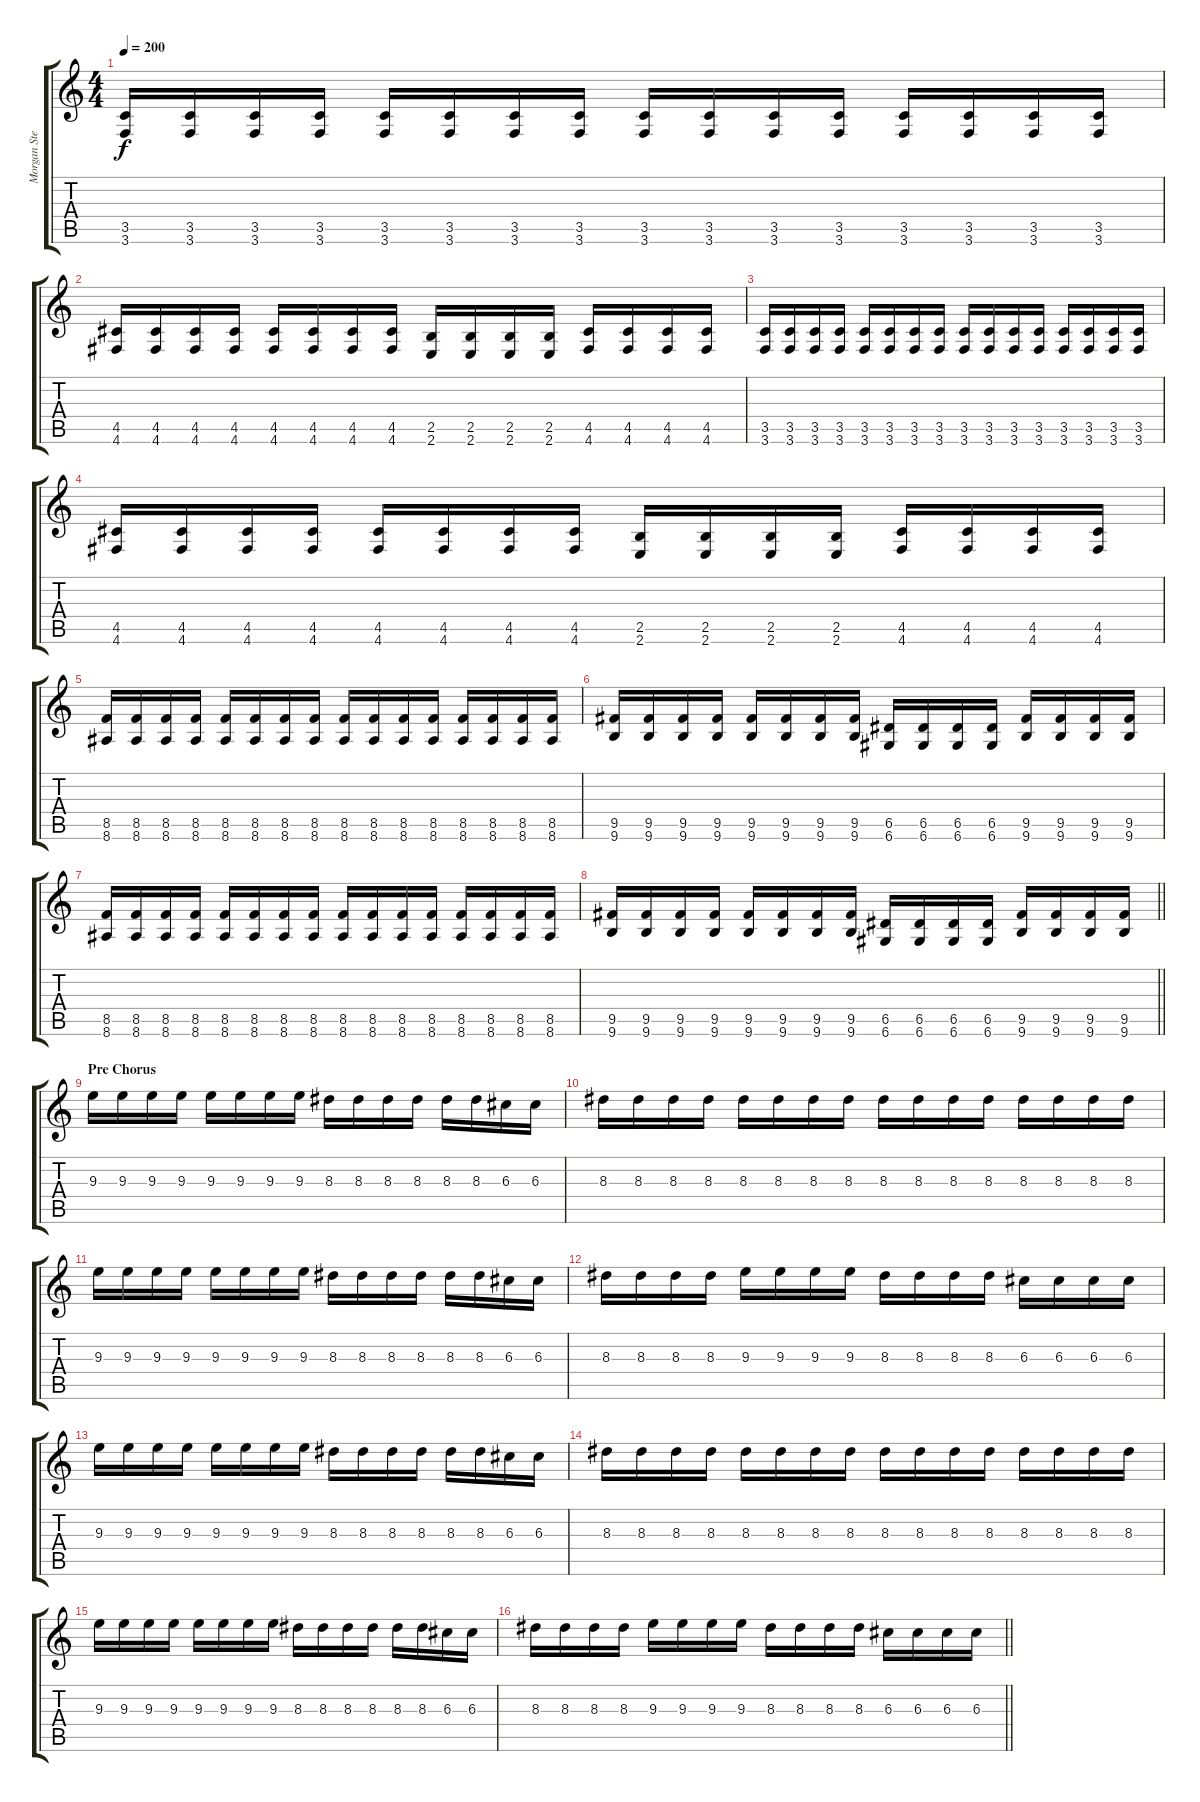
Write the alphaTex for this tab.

\track ("Morgan Steinmeyer Håkansson " "Morgan Ste") {instrument distortionguitar}
\staff {score tabs}
\tuning (E4 B3 G3 D3 A2 D2) {hide}
\ts (4 4)
\tempo 200
\clef g2
\ks c
(3.5 3.6).16{dy f} (3.5 3.6).16 (3.5 3.6).16 (3.5 3.6).16 (3.5 3.6).16 (3.5 3.6).16 (3.5 3.6).16 (3.5 3.6).16 (3.5 3.6).16 (3.5 3.6).16 (3.5 3.6).16 (3.5 3.6).16 (3.5 3.6).16 (3.5 3.6).16 (3.5 3.6).16 (3.5 3.6).16 |
(4.5 4.6).16 (4.5 4.6).16 (4.5 4.6).16 (4.5 4.6).16 (4.5 4.6).16 (4.5 4.6).16 (4.5 4.6).16 (4.5 4.6).16 (2.5 2.6).16 (2.5 2.6).16 (2.5 2.6).16 (2.5 2.6).16 (4.5 4.6).16 (4.5 4.6).16 (4.5 4.6).16 (4.5 4.6).16 |
(3.5 3.6).16 (3.5 3.6).16 (3.5 3.6).16 (3.5 3.6).16 (3.5 3.6).16 (3.5 3.6).16 (3.5 3.6).16 (3.5 3.6).16 (3.5 3.6).16 (3.5 3.6).16 (3.5 3.6).16 (3.5 3.6).16 (3.5 3.6).16 (3.5 3.6).16 (3.5 3.6).16 (3.5 3.6).16 |
(4.5 4.6).16 (4.5 4.6).16 (4.5 4.6).16 (4.5 4.6).16 (4.5 4.6).16 (4.5 4.6).16 (4.5 4.6).16 (4.5 4.6).16 (2.5 2.6).16 (2.5 2.6).16 (2.5 2.6).16 (2.5 2.6).16 (4.5 4.6).16 (4.5 4.6).16 (4.5 4.6).16 (4.5 4.6).16 |
(8.5 8.6).16 (8.5 8.6).16 (8.5 8.6).16 (8.5 8.6).16 (8.5 8.6).16 (8.5 8.6).16 (8.5 8.6).16 (8.5 8.6).16 (8.5 8.6).16 (8.5 8.6).16 (8.5 8.6).16 (8.5 8.6).16 (8.5 8.6).16 (8.5 8.6).16 (8.5 8.6).16 (8.5 8.6).16 |
(9.5 9.6).16 (9.5 9.6).16 (9.5 9.6).16 (9.5 9.6).16 (9.5 9.6).16 (9.5 9.6).16 (9.5 9.6).16 (9.5 9.6).16 (6.5 6.6).16 (6.5 6.6).16 (6.5 6.6).16 (6.5 6.6).16 (9.5 9.6).16 (9.5 9.6).16 (9.5 9.6).16 (9.5 9.6).16 |
(8.5 8.6).16 (8.5 8.6).16 (8.5 8.6).16 (8.5 8.6).16 (8.5 8.6).16 (8.5 8.6).16 (8.5 8.6).16 (8.5 8.6).16 (8.5 8.6).16 (8.5 8.6).16 (8.5 8.6).16 (8.5 8.6).16 (8.5 8.6).16 (8.5 8.6).16 (8.5 8.6).16 (8.5 8.6).16 |
\barLineRight lightlight
(9.5 9.6).16 (9.5 9.6).16 (9.5 9.6).16 (9.5 9.6).16 (9.5 9.6).16 (9.5 9.6).16 (9.5 9.6).16 (9.5 9.6).16 (6.5 6.6).16 (6.5 6.6).16 (6.5 6.6).16 (6.5 6.6).16 (9.5 9.6).16 (9.5 9.6).16 (9.5 9.6).16 (9.5 9.6).16 |
\section ("" "Pre Chorus")
9.3.16 9.3.16 9.3.16 9.3.16 9.3.16 9.3.16 9.3.16 9.3.16 8.3.16 8.3.16 8.3.16 8.3.16 8.3.16 8.3.16 6.3.16 6.3.16 |
8.3.16 8.3.16 8.3.16 8.3.16 8.3.16 8.3.16 8.3.16 8.3.16 8.3.16 8.3.16 8.3.16 8.3.16 8.3.16 8.3.16 8.3.16 8.3.16 |
9.3.16 9.3.16 9.3.16 9.3.16 9.3.16 9.3.16 9.3.16 9.3.16 8.3.16 8.3.16 8.3.16 8.3.16 8.3.16 8.3.16 6.3.16 6.3.16 |
8.3.16 8.3.16 8.3.16 8.3.16 9.3.16 9.3.16 9.3.16 9.3.16 8.3.16 8.3.16 8.3.16 8.3.16 6.3.16 6.3.16 6.3.16 6.3.16 |
9.3.16 9.3.16 9.3.16 9.3.16 9.3.16 9.3.16 9.3.16 9.3.16 8.3.16 8.3.16 8.3.16 8.3.16 8.3.16 8.3.16 6.3.16 6.3.16 |
8.3.16 8.3.16 8.3.16 8.3.16 8.3.16 8.3.16 8.3.16 8.3.16 8.3.16 8.3.16 8.3.16 8.3.16 8.3.16 8.3.16 8.3.16 8.3.16 |
9.3.16 9.3.16 9.3.16 9.3.16 9.3.16 9.3.16 9.3.16 9.3.16 8.3.16 8.3.16 8.3.16 8.3.16 8.3.16 8.3.16 6.3.16 6.3.16 |
\barLineRight lightlight
8.3.16 8.3.16 8.3.16 8.3.16 9.3.16 9.3.16 9.3.16 9.3.16 8.3.16 8.3.16 8.3.16 8.3.16 6.3.16 6.3.16 6.3.16 6.3.16
